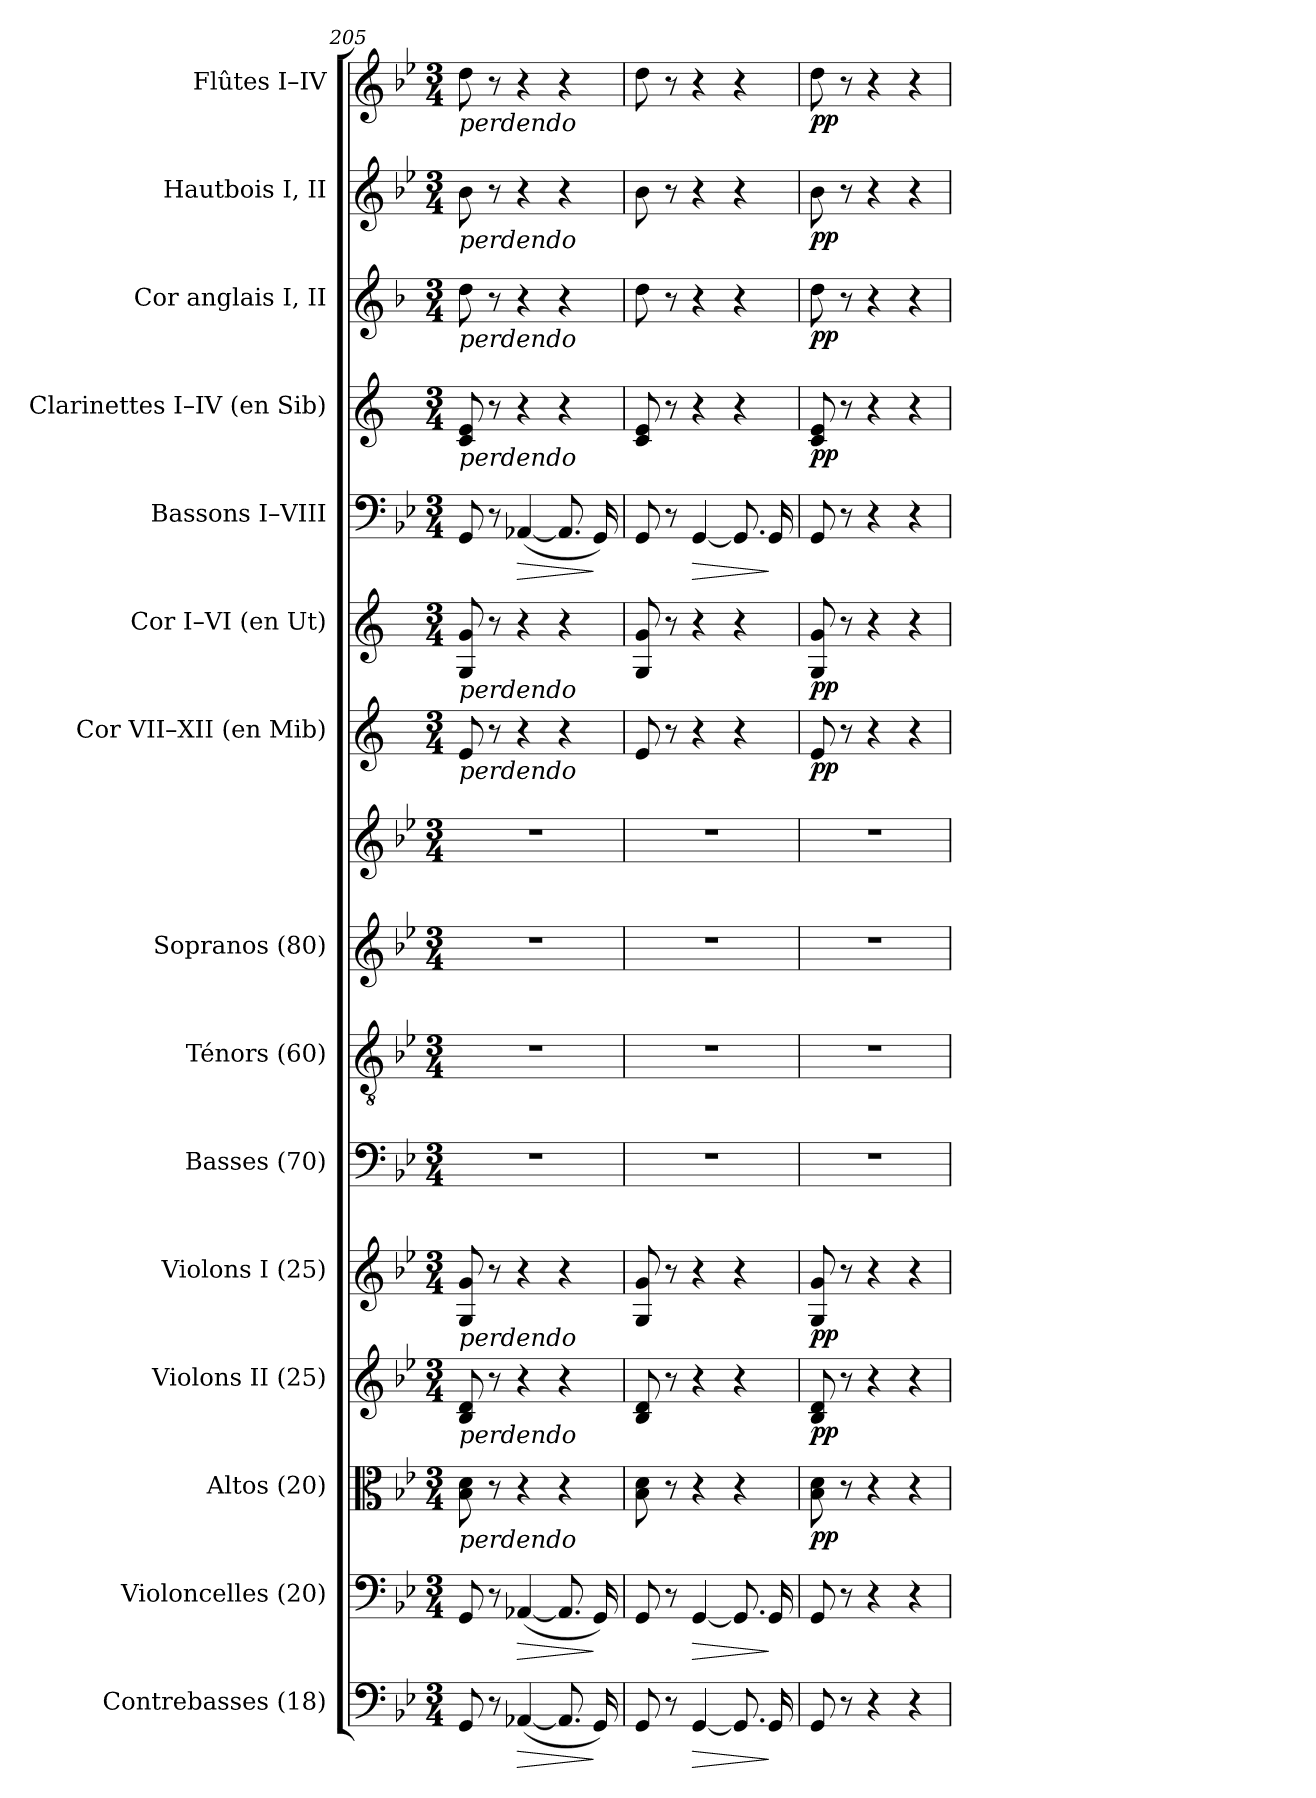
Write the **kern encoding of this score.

**kern	**dynam	**kern	**dynam	**kern	**dynam	**kern	**dynam	**kern	**dynam	**kern	**kern	**kern	**kern	**kern	**dynam	**kern	**dynam	**kern	**dynam	**kern	**dynam	**kern	**dynam	**kern	**dynam	**kern	**dynam
*part15	*part15	*part14	*part14	*part13	*part13	*part12	*part12	*part11	*part11	*part10	*part9	*part8	*part8	*part7	*part7	*part6	*part6	*part5	*part5	*part4	*part4	*part3	*part3	*part2	*part2	*part1	*part1
*staff16	*staff16	*staff15	*staff15	*staff14	*staff14	*staff13	*staff13	*staff12	*staff12	*staff11	*staff10	*staff9	*staff8	*staff7	*staff7	*staff6	*staff6	*staff5	*staff5	*staff4	*staff4	*staff3	*staff3	*staff2	*staff2	*staff1	*staff1
*I"Contrebasses (18)	*	*I"Violoncelles (20)	*	*I"Altos (20)	*	*I"Violons II (25)	*	*I"Violons I (25)	*	*I"Basses (70)	*I"Ténors (60)	*I"Sopranos (80)	*	*I"Cor VII–XII (en Mib)	*	*I"Cor I–VI (en Ut)	*	*I"Bassons I–VIII	*	*I"Clarinettes I–IV (en Sib)	*	*I"Cor anglais I, II	*	*I"Hautbois I, II	*	*I"Flûtes I–IV	*
*I'Cb.	*	*I'Vlles	*	*I'Altos	*	*I'Vns II	*	*I'Vns I	*	*I'Basses	*I'Tén.	*I'Sopr.	*	*I'Cor (Mib)	*	*I'Cor (Ut)	*	*I'Bns	*	*I'Cl. (Sib)	*	*I'C. a.	*	*I'Hb.	*	*I'Fl.	*
*clefF4	*	*clefF4	*	*clefC3	*	*clefG2	*	*clefG2	*	*clefF4	*clefGv2	*clefG2	*clefG2	*clefG2	*	*clefG2	*	*clefF4	*	*clefG2	*	*clefG2	*	*clefG2	*	*clefG2	*
*ITrd7c12	*	*	*	*	*	*	*	*	*	*	*ITrd7c12	*	*	*ITrd5c9	*	*ITrd7c12	*	*	*	*ITrd1c2	*	*ITrd4c7	*	*	*	*	*
*k[b-e-]	*	*k[b-e-]	*	*k[b-e-]	*	*k[b-e-]	*	*k[b-e-]	*	*k[b-e-]	*k[b-e-]	*k[b-e-]	*k[b-e-]	*k[b-e-a-]	*	*k[]	*	*k[b-e-]	*	*k[b-e-]	*	*k[b-e-]	*	*k[b-e-]	*	*k[b-e-]	*
*B-:	*	*B-:	*	*B-:	*	*B-:	*	*B-:	*	*B-:	*B-:	*B-:	*B-:	*E-:	*	*C:	*	*B-:	*	*B-:	*	*B-:	*	*B-:	*	*B-:	*
*M3/4	*	*M3/4	*	*M3/4	*	*M3/4	*	*M3/4	*	*M3/4	*M3/4	*M3/4	*M3/4	*M3/4	*	*M3/4	*	*M3/4	*	*M3/4	*	*M3/4	*	*M3/4	*	*M3/4	*
=205	=205	=205	=205	=205	=205	=205	=205	=205	=205	=205	=205	=205	=205	=205	=205	=205	=205	=205	=205	=205	=205	=205	=205	=205	=205	=205	=205
!	!	!	!	!	!	!	!	!	!	!	!	!	!	!	!	!	!	!	!	!	!	!	!	!	!	!LO:TX:b:i:t=perdendo	!
!	!	!	!	!	!	!	!	!	!	!	!	!	!	!	!	!	!	!	!	!	!	!	!	!LO:TX:b:i:t=perdendo	!	!	!
!	!	!	!	!	!	!	!	!	!	!	!	!	!	!	!	!	!	!	!	!	!	!LO:TX:b:i:t=perdendo	!	!	!	!	!
!	!	!	!	!	!	!	!	!	!	!	!	!	!	!	!	!	!	!	!	!LO:TX:b:i:t=perdendo	!	!	!	!	!	!	!
!	!	!	!	!	!	!	!	!	!	!	!	!	!	!	!	!LO:TX:b:i:t=perdendo	!	!	!	!	!	!	!	!	!	!	!
!	!	!	!	!	!	!	!	!	!	!	!	!	!	!LO:TX:b:i:t=perdendo	!	!	!	!	!	!	!	!	!	!	!	!	!
!	!	!	!	!	!	!	!	!LO:TX:b:i:t=perdendo	!	!	!	!	!	!	!	!	!	!	!	!	!	!	!	!	!	!	!
!	!	!	!	!	!	!LO:TX:b:i:t=perdendo	!	!	!	!	!	!	!	!	!	!	!	!	!	!	!	!	!	!	!	!	!
!	!	!	!	!LO:TX:b:i:t=perdendo	!	!	!	!	!	!	!	!	!	!	!	!	!	!	!	!	!	!	!	!	!	!	!
!	!	!	!	!	!	!	!	!	!	!LO:N:vis=1	!LO:N:vis=1	!LO:N:vis=1	!LO:N:vis=1	!	!	!	!	!	!	!	!	!	!	!	!	!	!
8GGGi/	.	8GGi/	.	8B-i\ 8di	.	8B-i/ 8di	.	8Gi/ 8gi	.	2.r	2.r	2.r	2.r	8Gi/	.	8GGi/ 8Gi	.	8GGi/	.	8B-i/ 8di	.	8gi\	.	8b-i\	.	8ddi\	.
8r	.	8r	.	8r	.	8r	.	8r	.	.	.	.	.	8r	.	8r	.	8r	.	8r	.	8r	.	8r	.	8r	.
!	!LO:HP:b	!	!LO:HP:b	!	!	!	!	!	!	!	!	!	!	!	!	!	!	!	!LO:HP:b	!	!	!	!	!	!	!	!
([<4AAA-Xi/	>	([<4AA-Xi/	>	4r	.	4r	.	4r	.	.	.	.	.	4r	.	4r	.	([<4AA-Xi/	>	4r	.	4r	.	4r	.	4r	.
8.AAA-i/]	.	8.AA-i/]	.	4r	.	4r	.	4r	.	.	.	.	.	4r	.	4r	.	8.AA-i/]	.	4r	.	4r	.	4r	.	4r	.
16GGGi/)	]	16GGi/)	]	.	.	.	.	.	.	.	.	.	.	.	.	.	.	16GGi/)	]	.	.	.	.	.	.	.	.
=206	=206	=206	=206	=206	=206	=206	=206	=206	=206	=206	=206	=206	=206	=206	=206	=206	=206	=206	=206	=206	=206	=206	=206	=206	=206	=206	=206
!	!	!	!	!	!	!	!	!	!	!LO:N:vis=1	!LO:N:vis=1	!LO:N:vis=1	!LO:N:vis=1	!	!	!	!	!	!	!	!	!	!	!	!	!	!
8GGGi/	.	8GGi/	.	8B-i\ 8di	.	8B-i/ 8di	.	8Gi/ 8gi	.	2.r	2.r	2.r	2.r	8Gi/	.	8GGi/ 8Gi	.	8GGi/	.	8B-i/ 8di	.	8gi\	.	8b-i\	.	8ddi\	.
8r	.	8r	.	8r	.	8r	.	8r	.	.	.	.	.	8r	.	8r	.	8r	.	8r	.	8r	.	8r	.	8r	.
!	!LO:HP:b	!	!LO:HP:b	!	!	!	!	!	!	!	!	!	!	!	!	!	!	!	!LO:HP:b	!	!	!	!	!	!	!	!
[<4GGGi/	>	[<4GGi/	>	4r	.	4r	.	4r	.	.	.	.	.	4r	.	4r	.	[<4GGi/	>	4r	.	4r	.	4r	.	4r	.
8.GGGi/]	.	8.GGi/]	.	4r	.	4r	.	4r	.	.	.	.	.	4r	.	4r	.	8.GGi/]	.	4r	.	4r	.	4r	.	4r	.
16GGGi/	]	16GGi/	]	.	.	.	.	.	.	.	.	.	.	.	.	.	.	16GGi/	]	.	.	.	.	.	.	.	.
=207	=207	=207	=207	=207	=207	=207	=207	=207	=207	=207	=207	=207	=207	=207	=207	=207	=207	=207	=207	=207	=207	=207	=207	=207	=207	=207	=207
!	!	!	!	!	!	!	!	!	!	!LO:N:vis=1	!LO:N:vis=1	!LO:N:vis=1	!LO:N:vis=1	!	!	!	!	!	!	!	!	!	!	!	!	!	!
8GGGi/	.	8GGi/	.	8B-i\ 8di	pp	8B-i/ 8di	pp	8Gi/ 8gi	pp	2.r	2.r	2.r	2.r	8Gi/	pp	8GGi/ 8Gi	pp	8GGi/	.	8B-i/ 8di	pp	8gi\	pp	8b-i\	pp	8ddi\	pp
8r	.	8r	.	8r	.	8r	.	8r	.	.	.	.	.	8r	.	8r	.	8r	.	8r	.	8r	.	8r	.	8r	.
4r	.	4r	.	4r	.	4r	.	4r	.	.	.	.	.	4r	.	4r	.	4r	.	4r	.	4r	.	4r	.	4r	.
4r	.	4r	.	4r	.	4r	.	4r	.	.	.	.	.	4r	.	4r	.	4r	.	4r	.	4r	.	4r	.	4r	.
=	=	=	=	=	=	=	=	=	=	=	=	=	=	=	=	=	=	=	=	=	=	=	=	=	=	=	=
*-	*-	*-	*-	*-	*-	*-	*-	*-	*-	*-	*-	*-	*-	*-	*-	*-	*-	*-	*-	*-	*-	*-	*-	*-	*-	*-	*-
